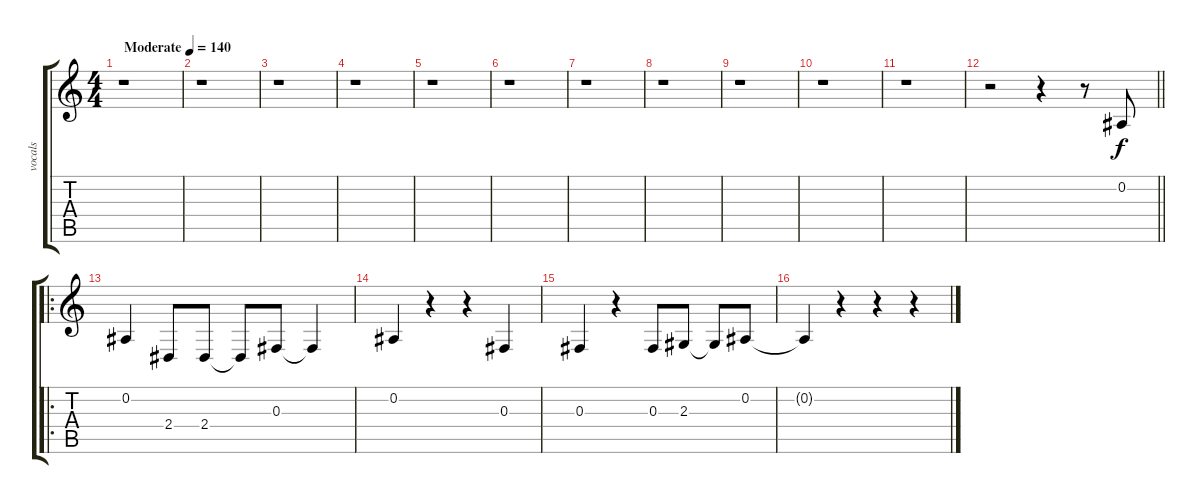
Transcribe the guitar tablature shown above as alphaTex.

\track ("vocals" "vocals") {instrument frenchhorn}
\staff {score tabs}
\tuning (Eb4 Bb3 Gb3 Db3 Ab2 Eb2) {hide}
\ts (4 4)
\tempo (140 "Moderate")
\clef g2
\ks c
r.1{dy f instrument frenchhorn} |
r.1 |
r.1 |
r.1 |
r.1 |
r.1 |
r.1 |
r.1 |
r.1 |
r.1 |
r.1 |
\barLineRight lightlight
r.2 r.4 r.8 0.2.8 |
\ro
0.2.4 2.4.8 2.4.8 2.4{t}.8 0.3.8 0.3{t}.4 |
0.2.4 r.4 r.4 0.3.4 |
0.3.4 r.4 0.3.8 2.3.8 2.3{t}.8 0.2.8 |
0.2{t}.4 r.4 r.4 r.4
